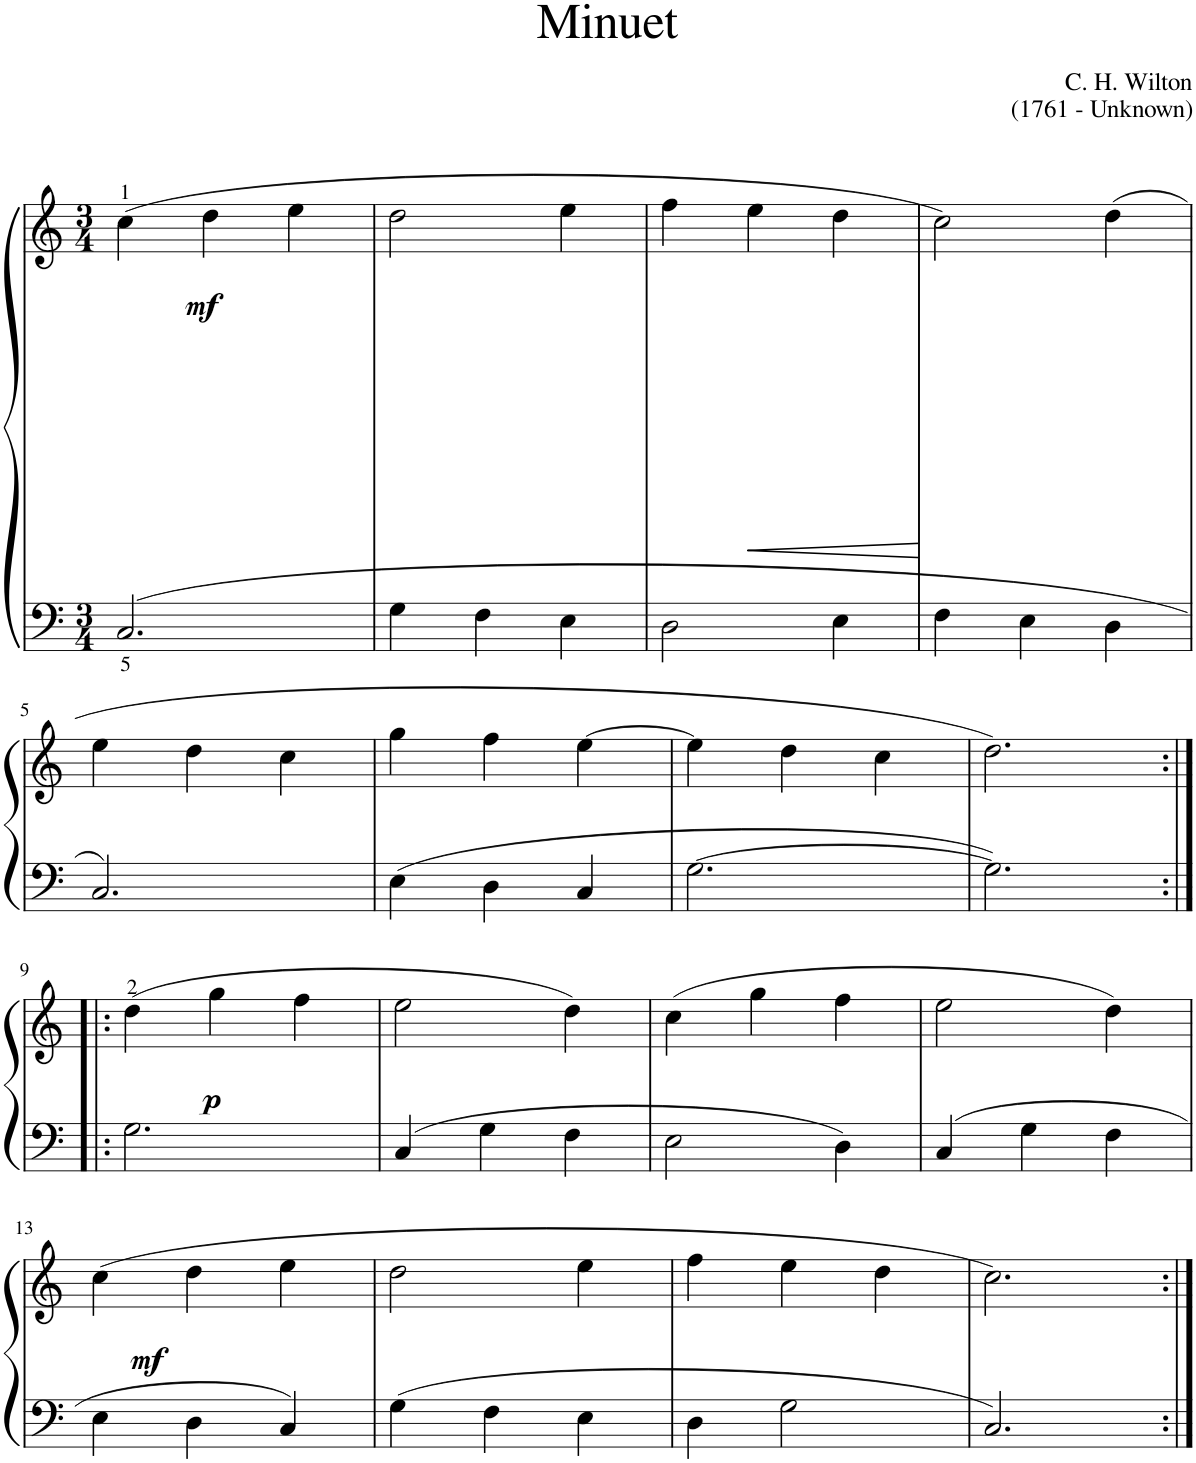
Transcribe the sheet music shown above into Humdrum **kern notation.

**kern	**kern	**dynam
*part1	*part1	*part1
*staff2	*staff1	*staff1/2
*I"Piano	*	*
*I'Pno	*	*
*clefF4	*clefG2	*
*k[]	*k[]	*
*M3/4	*M3/4	*
=1	=1	=1
!	!	!LO:DY:b
2.C/	(4cc\	mf
.	4dd\	.
.	4ee\	.
=2	=2	=2
4G\	2dd\	.
4F\	.	.
4E\	4ee\	.
=3	=3	=3
2D\	4ff\	.
!	!	!LO:HP:b
.	4ee\	<
4E\	4dd\	.
.	.	[
=4	=4	=4
4F\	2cc\)	.
4E\	.	.
4D\	(4dd\	.
!!LO:LB:g=z
=5	=5	=5
2.C/	4ee\	.
.	4dd\	.
.	4cc\	.
=6	=6	=6
4E\	4gg\	.
4D\	4ff\	.
4C/	[4ee\	.
=7	=7	=7
[2.G\	4ee\]	.
.	4dd\	.
.	4cc\	.
=8	=8	=8
2.G\]	2.dd\)	.
!!LO:LB:g=z
=9:|!|:	=9:|!|:	=9:|!|:
!	!	!LO:DY:b
2.G\	(4dd\	p
.	4gg\	.
.	4ff\	.
=10	=10	=10
4C/	2ee\	.
4G\	.	.
4F\	4dd\)	.
=11	=11	=11
2E\	(4cc\	.
.	4gg\	.
4D\	4ff\	.
=12	=12	=12
4C/	2ee\	.
4G\	.	.
4F\	4dd\)	.
!!LO:LB:g=z
=13	=13	=13
!	!	!LO:DY:b
4E\	(4cc\	mf
4D\	4dd\	.
4C/	4ee\	.
=14	=14	=14
4G\	2dd\	.
4F\	.	.
4E\	4ee\	.
=15	=15	=15
4D\	4ff\	.
2G\	4ee\	.
.	4dd\	.
=16	=16	=16
2.C/	2.cc\)	.
=:|!	=:|!	=:|!
*-	*-	*-
